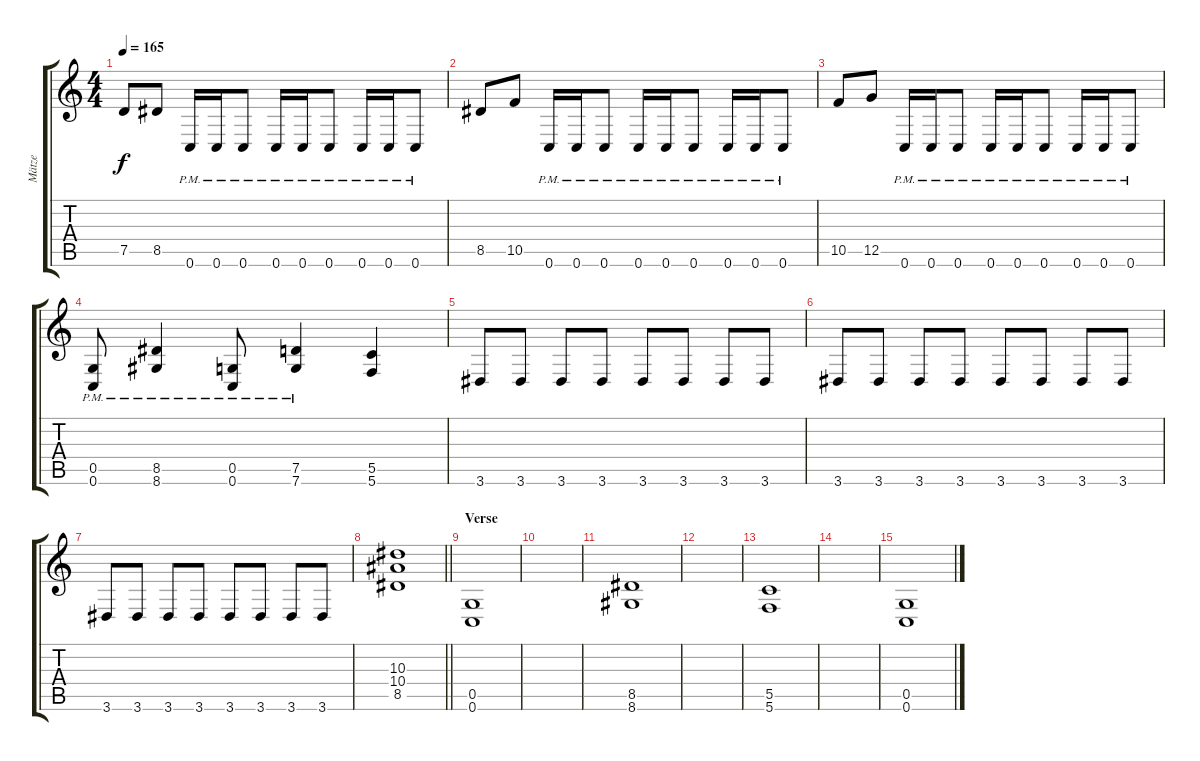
\track ("Mätze" "Mätze") {instrument distortionguitar}
\staff {score tabs}
\tuning (D4 A3 F3 C3 G2 C2) {hide}
\ts (4 4)
\tempo 165
\clef g2
\ks c
7.5.8{dy f} 8.5.8 0.6{pm}.16 0.6{pm}.16 0.6{pm}.8 0.6{pm}.16 0.6{pm}.16 0.6{pm}.8 0.6{pm}.16 0.6{pm}.16 0.6{pm}.8 |
8.5.8 10.5.8 0.6{pm}.16 0.6{pm}.16 0.6{pm}.8 0.6{pm}.16 0.6{pm}.16 0.6{pm}.8 0.6{pm}.16 0.6{pm}.16 0.6{pm}.8 |
10.5.8 12.5.8 0.6{pm}.16 0.6{pm}.16 0.6{pm}.8 0.6{pm}.16 0.6{pm}.16 0.6{pm}.8 0.6{pm}.16 0.6{pm}.16 0.6{pm}.8 |
(0.5{pm} 0.6{pm}).8 (8.5{pm} 8.6{pm}).4 (0.5{pm} 0.6{pm}).8 (7.5{pm} 7.6{pm}).4 (5.5 5.6).4 |
3.6.8 3.6.8 3.6.8 3.6.8 3.6.8 3.6.8 3.6.8 3.6.8 |
3.6.8 3.6.8 3.6.8 3.6.8 3.6.8 3.6.8 3.6.8 3.6.8 |
3.6.8 3.6.8 3.6.8 3.6.8 3.6.8 3.6.8 3.6.8 3.6.8 |
\barLineRight lightlight
(10.3 10.4 8.5).1 |
\section ("" "Verse")
(0.5 0.6).1 |
|
(8.5 8.6).1 |
|
(5.5 5.6).1 |
|
(0.5 0.6).1
